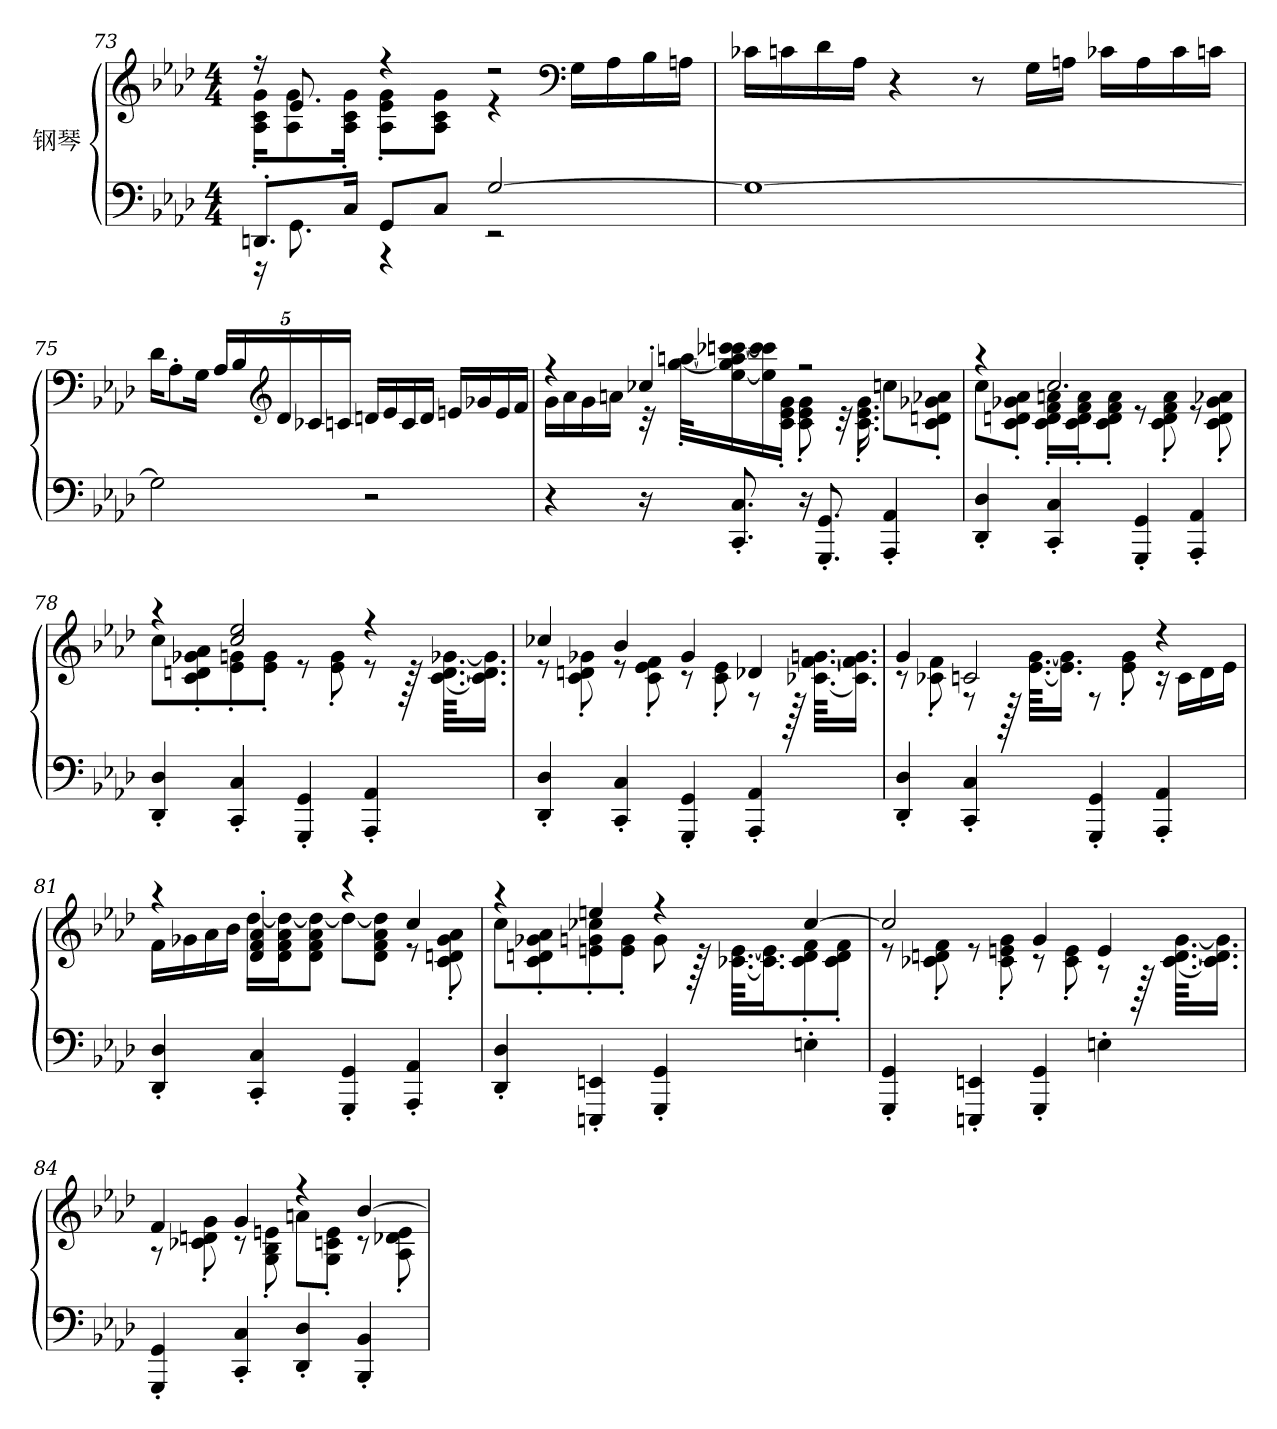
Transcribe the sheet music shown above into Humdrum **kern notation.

**kern	**kern
*part1	*part1
*staff2	*staff1
*I"钢琴	*
*clefF4	*clefG2
*k[b-e-a-d-]	*k[b-e-a-d-]
*M4/4	*M4/4
=73	=73
*^	*^
8.DDn'/L	16r	16r	16A-\' 16c\' 16g\'KL
.	8.GG\	8.e-/	8A-\ 8g\
16C/Jk	.	.	16A-\' 16c\' 16g\'Jk
8GG/L	4r	4r	8A-\' 8e-\' 8g\'L
8C/J	.	.	8A-\ 8c\ 8g\J
[2G/	2r	2r	4r
*	*	*clefF4	*
.	.	.	16G\LL
.	.	.	16A-\
.	.	.	16B-\
.	.	.	16An\JJ
*v	*v	*	*
*	*v	*v
!!LO:LB:g=z
=74	=74
1G_	16c-X\LL
.	16cn\
.	16d-\
.	16A-\JJ
.	4r
.	8r
.	16G\LL
.	16An\JJ
.	16c-X\LL
.	16A\
.	16c-\
.	16cn\JJ
=75	=75
2G\]	16d-\KL
.	8A-'\
.	16G\Jk
*	*Xbrackettup
.	20A-/LL
.	20B-/
*	*clefG2
.	20d-/
.	20c-X/
.	20cn/JJ
2r	16dn/LL
.	16e-/
.	16c/
.	16d/JJ
.	16en/LL
.	16g-X/
.	16e/
.	16f/JJ
!!LO:LB:g=z
=76	=76
*	*^
4r	4r	16g\LL
.	.	16a-\
.	.	16g\
.	.	16an\JJ
16r	4cc-X'/	32r
.	.	[32gg\' [32aan\'KLL
8.CC/' 8.C/'	.	[16ee-\' 16gg\]' 16aa\]' [16ccc-X\' [16cccn\'
.	.	16ee-\] 16ccc-\] 16ccc\]
.	.	16c\' 16e-\' 16g\'JJ
16r	2r	8c\' 8e-\' 8g\'
8.GGG/' 8.GG/'	.	.
.	.	32r
.	.	16.c\' 16.e-\' 16.g\'
4AAA-/' 4AA-/'	.	8ccn\L
.	.	8c\' 8dn\' 8g-X\' 8a-X\'J
=77	=77	=77
4DD-/' 4D-/'	4r	8cc\L
.	.	8c\' 8dn\' 8g-X\' 8a-\'J
4CC/' 4C/'	2.cc/	16c\' 16d\' 16f\' 16an\'LL
.	.	16c\' 16d\' 16f\' 16a\'J
.	.	8c\' 8d\' 8f\' 8a\'J
4GGG/' 4GG/'	.	8r
.	.	8c\' 8d\' 8f\' 8a\'
4AAA-/' 4AA-/'	.	8r
.	.	8c\' 8d\' 8g-\' 8a-X\'
!!LO:LB:g=z	!!
=78	=78	=78
4DD-/' 4D-/'	4r	8cc\L
.	.	8c\' 8dn\' 8g-X\' 8a-\'
4CC/' 4C/'	2cc/ 2ee-/	8e-\' 8gn\'
.	.	8e-\' 8g\'J
4GGG/' 4GG/'	.	8r
.	.	8e-\' 8g\'
4AAA-/' 4AA-/'	4r	8r
.	.	128r
.	.	[64.c\ [64.d\ [64.g-X\KKLL
.	.	16.c\] 16.d\] 16.g-\]JJ
=79	=79	=79
4DD-/' 4D-/'	4cc-X/	8r
.	.	8c\' 8dn\' 8g-X\'
4CC/' 4C/'	4b-/	8r
.	.	8c\' 8e-\' 8f\'
4GGG/' 4GG/'	4g-/	8r
.	.	8c\' 8e-\'
4AAA-/' 4AA-/'	4d-X/	8r
.	.	128r
.	.	[64.c-X\ [64.f\ [64.gn\KKLL
.	.	16.c-\] 16.f\] 16.g\]JJ
!!LO:LB:g=z	!!
=80	=80	=80
4DD-/' 4D-/'	4g/	8r
.	.	8c-X\' 8f\'
4CC/' 4C/'	2cn/	8r
.	.	128r
.	.	[64.e-\ [64.g\KKLL
.	.	16.e-\] 16.g\]JJ
4GGG/' 4GG/'	.	8r
.	.	8e-\' 8g\'
4AAA-/' 4AA-/'	4r	16r
.	.	16c\LL
.	.	16d-\
.	.	16e-\JJ
=81	=81	=81
4DD-/' 4D-/'	4r	16f\LL
.	.	16g-X\
.	.	16a-\
.	.	16b-\JJ
4CC/' 4C/'	4d-/' 4f/' 4a-/'	[16dd-\LL
.	.	16d-\ 16f\ 16a-\ 16dd-\_J
.	.	8d-\ 8f\ 8a-\ 8dd-\_J
4GGG/' 4GG/'	4r	8dd-\L_
.	.	8d-\ 8f\ 8a-\ 8dd-\]J
4AAA-/' 4AA-/'	4cc/	8r
.	.	8c\' 8dn\' 8g-\' 8a-\'
!!LO:PB:g=z	!!
=82	=82	=82
4DD-/' 4D-/'	4r	8cc\L
.	.	8c\' 8dn\' 8g-X\' 8a-\'
4EEEn/' 4EEn/'	4een/	8en\' 8gn\' 8cc-X\'
.	.	8e\' 8g\'J
4GGG/' 4GG/'	4r	8g\
.	.	128r
.	.	[64.c-X\ [64.e\KKLL
.	.	16.c-\] 16.e\]J
4En'\	[4cc-/	8c-\' 8d\' 8f\'
.	.	8c-\' 8d\' 8f\'J
=83	=83	=83
4GGG/' 4GG/'	2cc-/]	8r
.	.	8c-X\' 8dn\' 8f\'
4EEEn/' 4EEn/'	.	8r
.	.	8c-\' 8en\' 8g\'
4GGG/' 4GG/'	4g/	8r
.	.	8c-\' 8e\'
4En'\	4e/	8r
.	.	128r
.	.	[64.c-\ [64.d\ [64.g\KKLL
.	.	16.c-\] 16.d\] 16.g\]JJ
!!LO:LB:g=z	!!
=84	=84	=84
4GGG/' 4GG/'	4f/	8r
.	.	8c-X\' 8dn\' 8g\'
4CC/' 4C/'	4g/	8r
.	.	8G\' 8B-\' 8en\'
4DD-/' 4D-/'	4r	8an\L
.	.	8G\' 8cn\' 8e\'J
4BBB-/' 4BB-/'	[4b-/	8r
.	.	8A-\' 8d-X\' 8e\'
*	*v	*v
=	=
*-	*-
